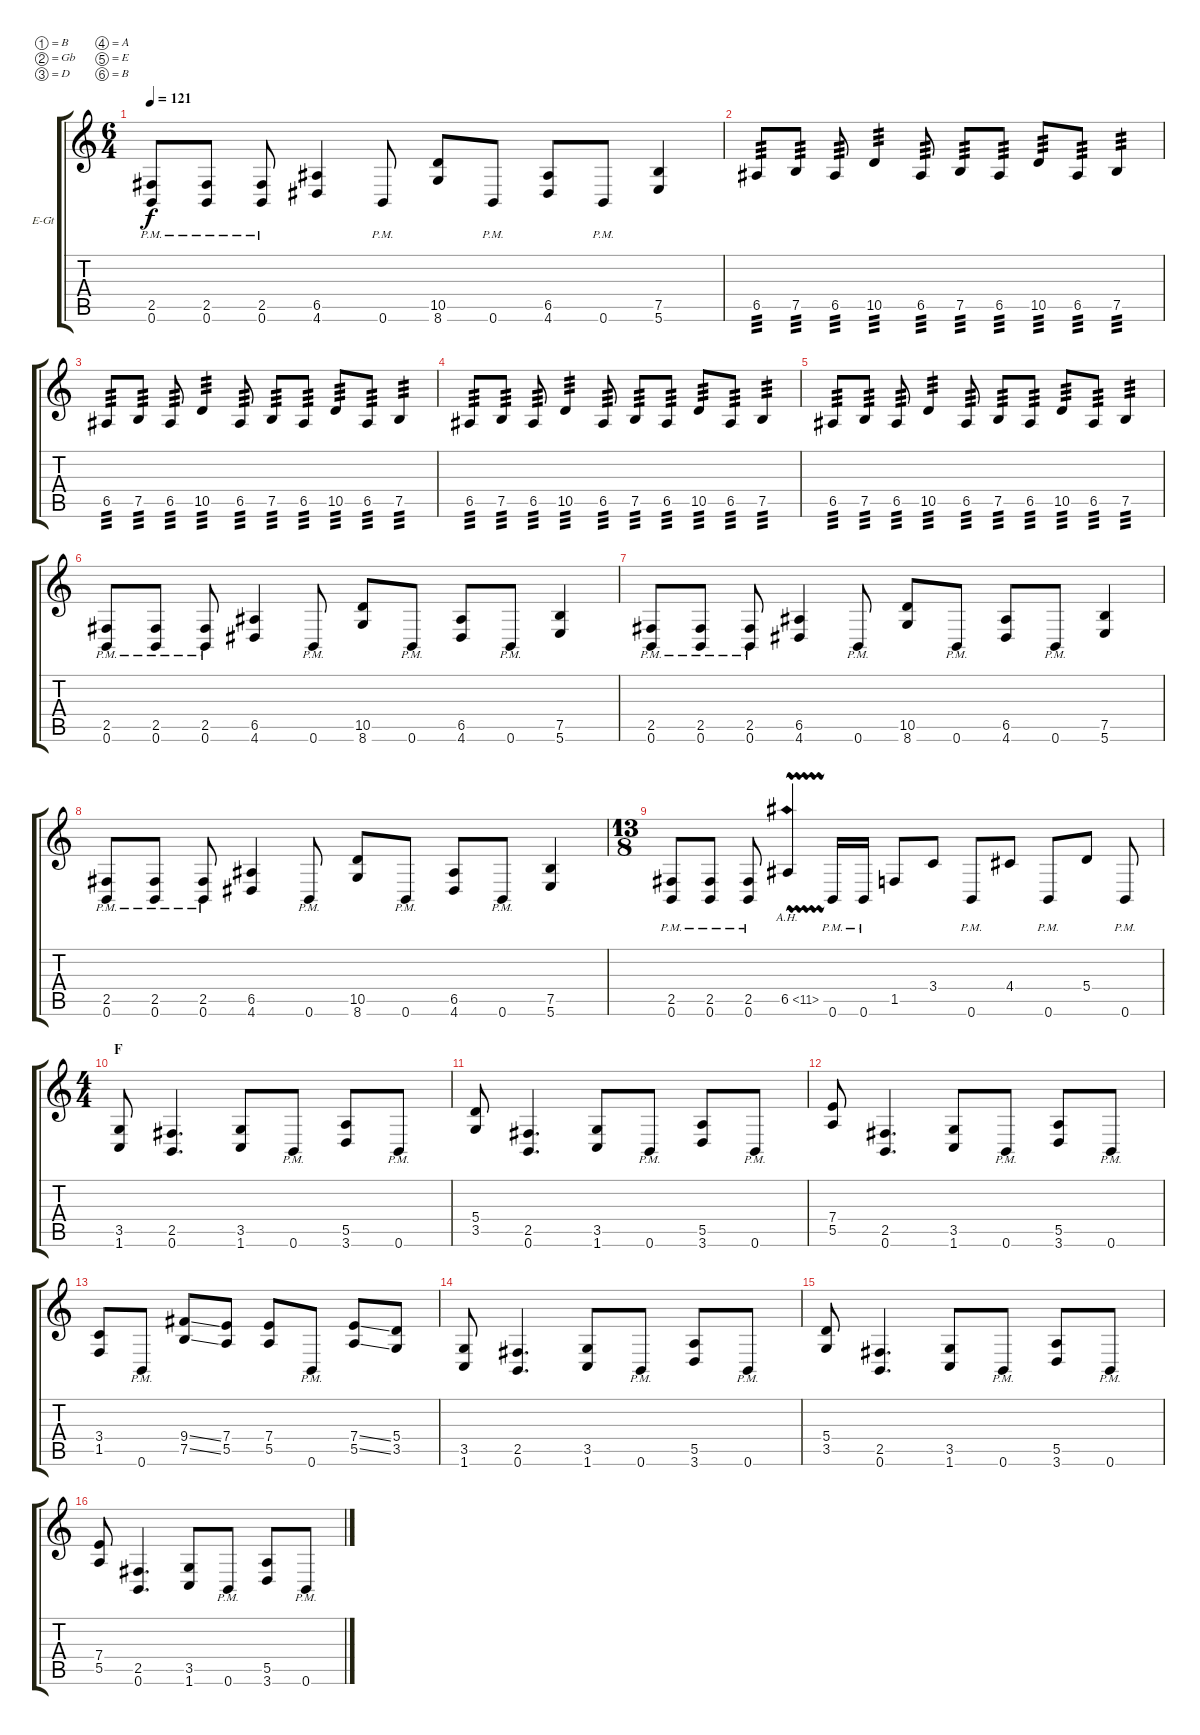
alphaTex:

\bracketExtendMode groupsimilarinstruments
\firstSystemTrackNameOrientation horizontal
\otherSystemsTrackNameOrientation horizontal
\track ("Electric Guitar 2" "E-Gt") {instrument distortionguitar}
\staff {score tabs}
\tuning (B3 Gb3 D3 A2 E2 B1)
\ts (6 4)
\tempo 121
\clef g2
\ks c
(0.6{pm} 2.5{pm}).8{dy f} (0.6{pm} 2.5{pm}).8 (0.6{pm} 2.5{pm}).8 (4.6 6.5).4 0.6{pm}.8 (8.6 10.5).8 0.6{pm}.8 (4.6 6.5).8 0.6{pm}.8 (5.6 7.5).4 |
6.5.8{tp 3} 7.5.8{tp 3} 6.5.8{tp 3} 10.5.4{tp 3} 6.5.8{tp 3} 7.5.8{tp 3} 6.5.8{tp 3} 10.5.8{tp 3} 6.5.8{tp 3} 7.5.4{tp 3} |
6.5.8{tp 3} 7.5.8{tp 3} 6.5.8{tp 3} 10.5.4{tp 3} 6.5.8{tp 3} 7.5.8{tp 3} 6.5.8{tp 3} 10.5.8{tp 3} 6.5.8{tp 3} 7.5.4{tp 3} |
6.5.8{tp 3} 7.5.8{tp 3} 6.5.8{tp 3} 10.5.4{tp 3} 6.5.8{tp 3} 7.5.8{tp 3} 6.5.8{tp 3} 10.5.8{tp 3} 6.5.8{tp 3} 7.5.4{tp 3} |
6.5.8{tp 3} 7.5.8{tp 3} 6.5.8{tp 3} 10.5.4{tp 3} 6.5.8{tp 3} 7.5.8{tp 3} 6.5.8{tp 3} 10.5.8{tp 3} 6.5.8{tp 3} 7.5.4{tp 3} |
(0.6{pm} 2.5{pm}).8 (0.6{pm} 2.5{pm}).8 (0.6{pm} 2.5{pm}).8 (4.6 6.5).4 0.6{pm}.8 (8.6 10.5).8 0.6{pm}.8 (4.6 6.5).8 0.6{pm}.8 (5.6 7.5).4 |
(0.6{pm} 2.5{pm}).8 (0.6{pm} 2.5{pm}).8 (0.6{pm} 2.5{pm}).8 (4.6 6.5).4 0.6{pm}.8 (8.6 10.5).8 0.6{pm}.8 (4.6 6.5).8 0.6{pm}.8 (5.6 7.5).4 |
(0.6{pm} 2.5{pm}).8 (0.6{pm} 2.5{pm}).8 (0.6{pm} 2.5{pm}).8 (4.6 6.5).4 0.6{pm}.8 (8.6 10.5).8 0.6{pm}.8 (4.6 6.5).8 0.6{pm}.8 (5.6 7.5).4 |
\ts (13 8)
(0.6{pm} 2.5{pm}).8 (0.6{pm} 2.5{pm}).8 (0.6{pm} 2.5{pm}).8 6.5{ah 5 vw}.4 0.6{pm}.16 0.6{pm}.16 1.5.8 3.4.8 0.6{pm}.8 4.4.8 0.6{pm}.8 5.4.8 0.6{pm}.8 |
\ts (4 4)
\section ("" "F")
(1.6 3.5).8 (0.6 2.5).4{d} (1.6 3.5).8 0.6{pm}.8 (3.6 5.5).8 0.6{pm}.8 |
(3.5 5.4).8 (0.6 2.5).4{d} (1.6 3.5).8 0.6{pm}.8 (3.6 5.5).8 0.6{pm}.8 |
(5.5 7.4).8 (0.6 2.5).4{d} (1.6 3.5).8 0.6{pm}.8 (3.6 5.5).8 0.6{pm}.8 |
(1.5 3.4).8 0.6{pm}.8 (7.5{ss} 9.4{ss}).8 (5.5 7.4).8 (7.4 5.5).8 0.6{pm}.8 (5.5{ss} 7.4{ss}).8 (5.4 3.5).8 |
(1.6 3.5).8 (0.6 2.5).4{d} (1.6 3.5).8 0.6{pm}.8 (3.6 5.5).8 0.6{pm}.8 |
(3.5 5.4).8 (0.6 2.5).4{d} (1.6 3.5).8 0.6{pm}.8 (3.6 5.5).8 0.6{pm}.8 |
(5.5 7.4).8 (0.6 2.5).4{d} (1.6 3.5).8 0.6{pm}.8 (3.6 5.5).8 0.6{pm}.8
